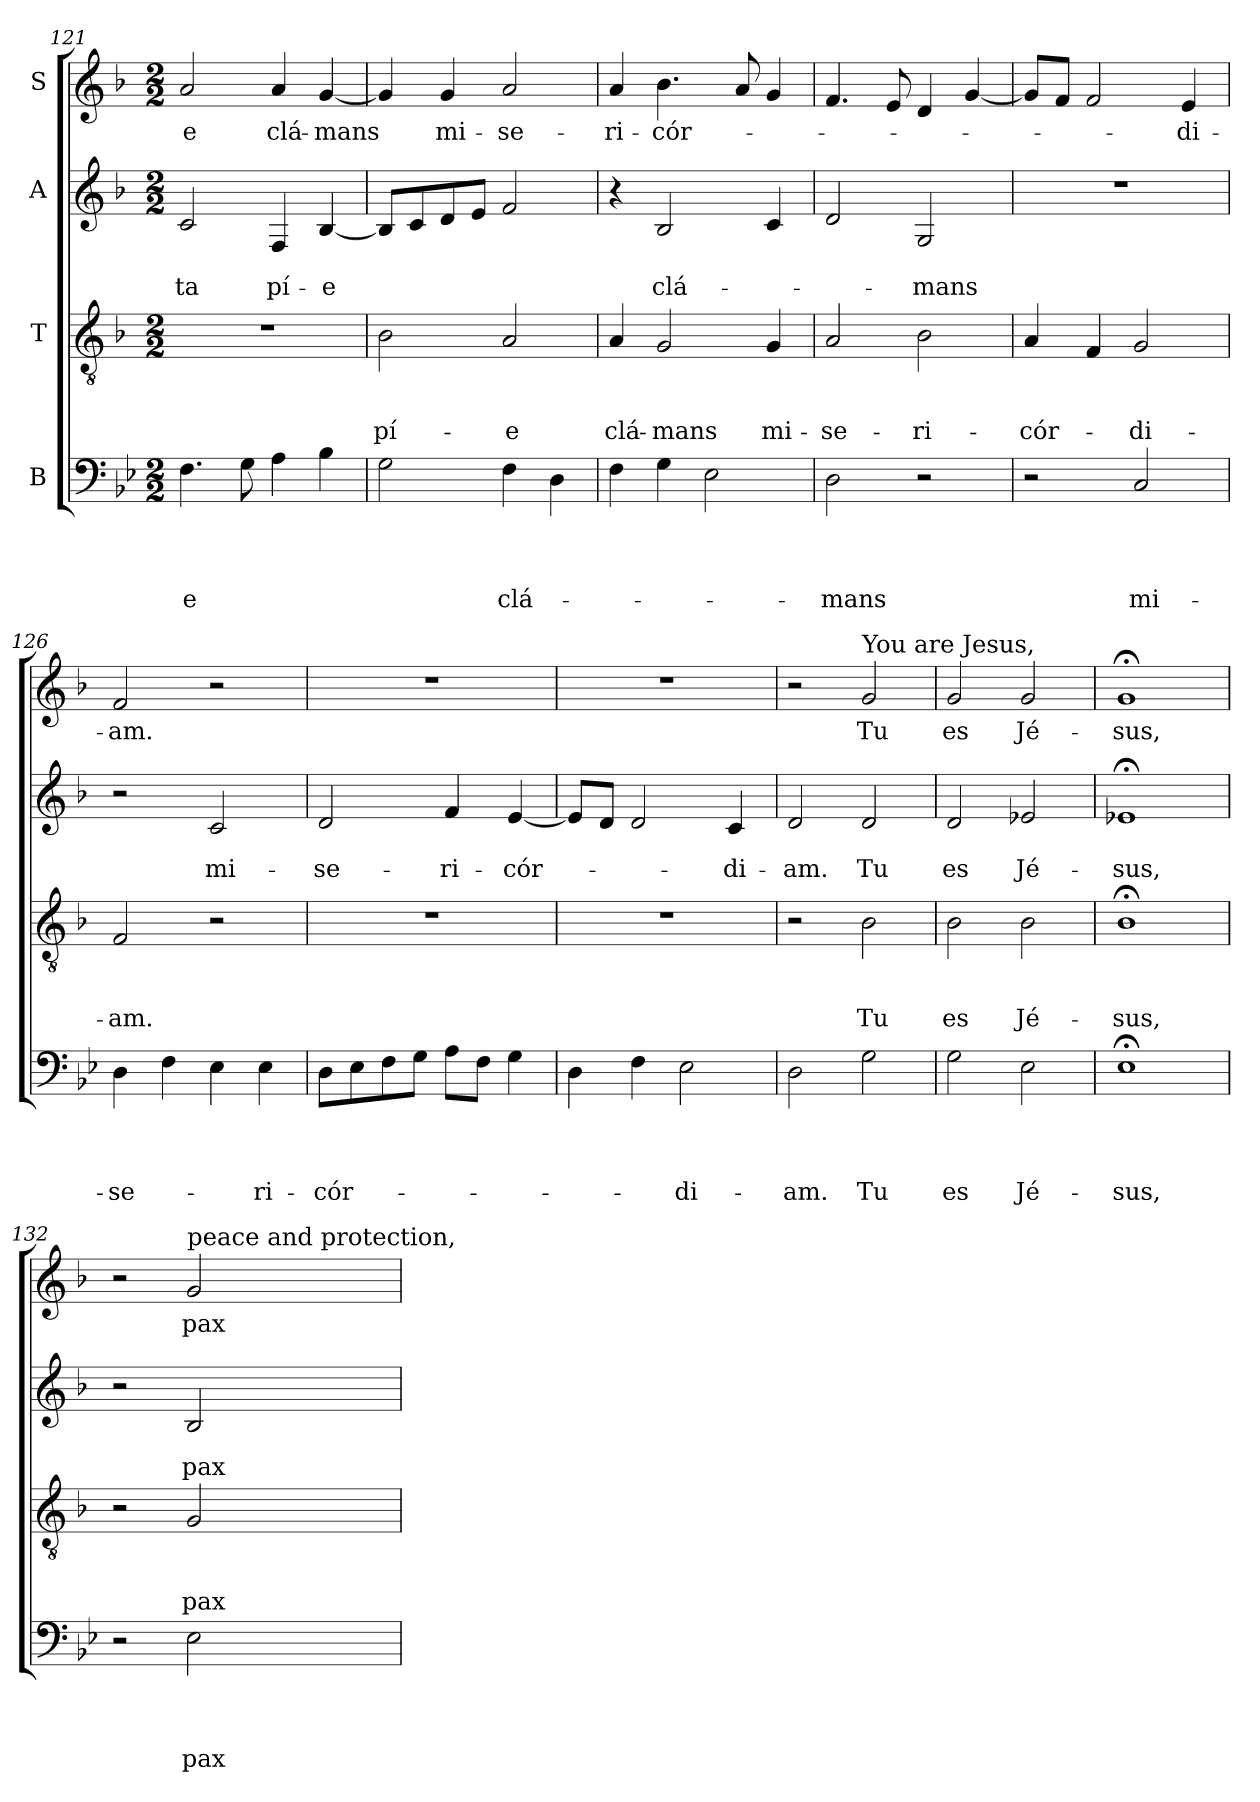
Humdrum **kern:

**kern	**text	**text	**text	**text	**kern	**text	**text	**text	**kern	**text	**text	**kern	**text
*part4	*part4	*part4	*part4	*part4	*part3	*part3	*part3	*part3	*part2	*part2	*part2	*part1	*part1
*staff4	*staff4	*staff4	*staff4	*staff4	*staff3	*staff3	*staff3	*staff3	*staff2	*staff2	*staff2	*staff1	*staff1
*I"B	*	*	*	*	*I"T	*	*	*	*I"A	*	*	*I"S	*
*clefF4	*	*	*	*	*clefGv2	*	*	*	*clefG2	*	*	*clefG2	*
*k[b-e-]	*	*	*	*	*k[b-]	*	*	*	*k[b-]	*	*	*k[b-]	*
*B-:	*	*	*	*	*F:	*	*	*	*F:	*	*	*F:	*
*M2/2	*	*	*	*	*M2/2	*	*	*	*M2/2	*	*	*M2/2	*
=121	=121	=121	=121	=121	=121	=121	=121	=121	=121	=121	=121	=121	=121
!	!	!	!	!LO:LY:b	!	!	!	!	!	!	!LO:LY:b	!	!LO:LY:b
4.F\	.	.	.	-e	1r	.	.	.	2c/	.	-ta	2a/	-e
8G\	.	.	.	.	.	.	.	.	.	.	.	.	.
!	!	!	!	!	!	!	!	!	!	!	!LO:LY:b	!	!LO:LY:b
4A\	.	.	.	.	.	.	.	.	4F/	.	pí-	4a/	clá-
!	!	!	!	!	!	!	!	!	!	!	!LO:LY:b	!	!LO:LY:b
4B-\	.	.	.	.	.	.	.	.	[4B-/	.	-e	[4g/	-mans
=122	=122	=122	=122	=122	=122	=122	=122	=122	=122	=122	=122	=122	=122
!	!	!	!	!	!	!	!	!LO:LY:b	!	!	!	!	!
2G\	.	.	.	.	2B-\	.	.	pí-	8B-/L]	.	.	4g/]	.
.	.	.	.	.	.	.	.	.	8c/	.	.	.	.
!	!	!	!	!	!	!	!	!	!	!	!	!	!LO:LY:b
.	.	.	.	.	.	.	.	.	8d/	.	.	4g/	mi-
.	.	.	.	.	.	.	.	.	8e/J	.	.	.	.
!	!	!	!	!LO:LY:b	!	!	!	!LO:LY:b	!	!	!	!	!LO:LY:b
4F\	.	.	.	clá-	2A/	.	.	-e	2f/	.	.	2a/	-se-
4D\	.	.	.	.	.	.	.	.	.	.	.	.	.
=123	=123	=123	=123	=123	=123	=123	=123	=123	=123	=123	=123	=123	=123
!	!	!	!	!	!	!	!	!LO:LY:b	!	!	!	!	!LO:LY:b
4F\	.	.	.	.	4A/	.	.	clá-	4r	.	.	4a/	-ri-
!	!	!	!	!	!	!	!	!LO:LY:b	!	!	!LO:LY:b	!	!LO:LY:b
4G\	.	.	.	.	2G/	.	.	-mans	2B-/	.	clá-	4.b-\	-cór-
2E-\	.	.	.	.	.	.	.	.	.	.	.	.	.
.	.	.	.	.	.	.	.	.	.	.	.	8a/	.
!	!	!	!	!	!	!	!	!LO:LY:b	!	!	!	!	!
.	.	.	.	.	4G/	.	.	mi-	4c/	.	.	4g/	.
=124	=124	=124	=124	=124	=124	=124	=124	=124	=124	=124	=124	=124	=124
!	!	!	!	!LO:LY:b	!	!	!	!LO:LY:b	!	!	!	!	!
2D\	.	.	.	-mans	2A/	.	.	-se-	2d/	.	.	4.f/	.
.	.	.	.	.	.	.	.	.	.	.	.	8e/	.
!	!	!	!	!	!	!	!	!LO:LY:b	!	!	!LO:LY:b	!	!
2r	.	.	.	.	2B-\	.	.	-ri-	2G/	.	-mans	4d/	.
.	.	.	.	.	.	.	.	.	.	.	.	[4g/	.
!!LO:PB:g=z
=125	=125	=125	=125	=125	=125	=125	=125	=125	=125	=125	=125	=125	=125
!	!	!	!	!	!	!	!	!LO:LY:b	!	!	!	!	!
2r	.	.	.	.	4A/	.	.	-cór-	1r	.	.	8g/L]	.
.	.	.	.	.	.	.	.	.	.	.	.	8f/J	.
.	.	.	.	.	4F/	.	.	.	.	.	.	2f/	.
!	!	!	!	!LO:LY:b	!	!	!	!LO:LY:b	!	!	!	!	!
2C/	.	.	.	mi-	2G/	.	.	-di-	.	.	.	.	.
!	!	!	!	!	!	!	!	!	!	!	!	!	!LO:LY:b
.	.	.	.	.	.	.	.	.	.	.	.	4e/	-di-
=126	=126	=126	=126	=126	=126	=126	=126	=126	=126	=126	=126	=126	=126
!	!	!	!	!LO:LY:b	!	!	!	!LO:LY:b	!	!	!	!	!LO:LY:b
4D\	.	.	.	-se-	2F/	.	.	-am.	2r	.	.	2f/	-am.
4F\	.	.	.	.	.	.	.	.	.	.	.	.	.
!	!	!	!	!	!	!	!	!	!	!	!LO:LY:b	!	!
4E-\	.	.	.	.	2r	.	.	.	2c/	.	mi-	2r	.
!	!	!	!	!LO:LY:b	!	!	!	!	!	!	!	!	!
4E-\	.	.	.	-ri-	.	.	.	.	.	.	.	.	.
=127	=127	=127	=127	=127	=127	=127	=127	=127	=127	=127	=127	=127	=127
!	!	!	!	!LO:LY:b	!	!	!	!	!	!	!LO:LY:b	!	!
8D\L	.	.	.	-cór-	1r	.	.	.	2d/	.	-se-	1r	.
8E-\	.	.	.	.	.	.	.	.	.	.	.	.	.
8F\	.	.	.	.	.	.	.	.	.	.	.	.	.
8G\J	.	.	.	.	.	.	.	.	.	.	.	.	.
!	!	!	!	!	!	!	!	!	!	!	!LO:LY:b	!	!
8A\L	.	.	.	.	.	.	.	.	4f/	.	-ri-	.	.
8F\J	.	.	.	.	.	.	.	.	.	.	.	.	.
!	!	!	!	!	!	!	!	!	!	!	!LO:LY:b	!	!
4G\	.	.	.	.	.	.	.	.	[4e/	.	-cór-	.	.
=128	=128	=128	=128	=128	=128	=128	=128	=128	=128	=128	=128	=128	=128
4D\	.	.	.	.	1r	.	.	.	8e/L]	.	.	1r	.
.	.	.	.	.	.	.	.	.	8d/J	.	.	.	.
4F\	.	.	.	.	.	.	.	.	2d/	.	.	.	.
!	!	!	!	!LO:LY:b	!	!	!	!	!	!	!	!	!
2E-\	.	.	.	-di-	.	.	.	.	.	.	.	.	.
!	!	!	!	!	!	!	!	!	!	!	!LO:LY:b	!	!
.	.	.	.	.	.	.	.	.	4c/	.	-di-	.	.
=129	=129	=129	=129	=129	=129	=129	=129	=129	=129	=129	=129	=129	=129
!	!	!	!	!LO:LY:b	!	!	!	!	!	!	!LO:LY:b	!	!
2D\	.	.	.	-am.	2r	.	.	.	2d/	.	-am.	2r	.
!	!	!	!	!	!	!	!	!	!	!	!	!LO:TX:a:t=You are Jesus,	!
!	!	!	!	!LO:LY:b	!	!	!	!LO:LY:b	!	!	!LO:LY:b	!	!LO:LY:b
2G\	.	.	.	Tu	2B-\	.	.	Tu	2d/	.	Tu	2g/	Tu
=130	=130	=130	=130	=130	=130	=130	=130	=130	=130	=130	=130	=130	=130
!	!	!	!	!LO:LY:b	!	!	!	!LO:LY:b	!	!	!LO:LY:b	!	!LO:LY:b
2G\	.	.	.	es	2B-\	.	.	es	2d/	.	es	2g/	es
!	!	!	!	!LO:LY:b	!	!	!	!LO:LY:b	!	!	!LO:LY:b	!	!LO:LY:b
2E-\	.	.	.	Jé-	2B-\	.	.	Jé-	2e-X/	.	Jé-	2g/	Jé-
!!LO:LB:g=z
=131	=131	=131	=131	=131	=131	=131	=131	=131	=131	=131	=131	=131	=131
!	!	!	!	!LO:LY:b	!	!	!	!LO:LY:b	!	!	!LO:LY:b	!	!LO:LY:b
1E-;<	.	.	.	-sus,	1B-;<	.	.	-sus,	1e-i;	.	-sus,	1g;	-sus,
=132	=132	=132	=132	=132	=132	=132	=132	=132	=132	=132	=132	=132	=132
2r	.	.	.	.	2r	.	.	.	2r	.	.	2r	.
!	!	!	!	!	!	!	!	!	!	!	!	!LO:TX:a:t=peace and protection,	!
!	!	!	!	!LO:LY:b	!	!	!	!LO:LY:b	!	!	!LO:LY:b	!	!LO:LY:b
2E-\	.	.	.	pax	2G/	.	.	pax	2B-/	.	pax	2g/	pax
=	=	=	=	=	=	=	=	=	=	=	=	=	=
*-	*-	*-	*-	*-	*-	*-	*-	*-	*-	*-	*-	*-	*-
